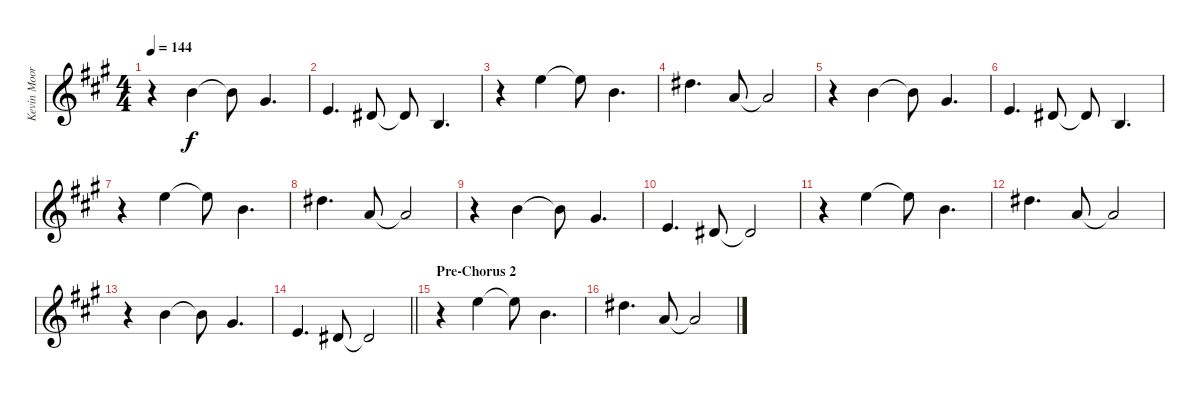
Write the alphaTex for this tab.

\track ("Kevin Moore Strings/Keys" "Kevin Moor") {instrument stringensemble1}
\staff {score}
\tuning (E4 B3 G3 D3 A2 E2 B1) {hide}
\ts (4 4)
\tempo 144
\clef g2
\ks f#minor
r.4{dy f} 12.2.4 12.2{t}.8 13.3.4{d} |
14.4.4{d} 13.4.8 13.4{t}.8 14.5.4{d} |
r.4 12.1.4 12.1{t}.8 12.2.4{d} |
16.2.4{d} 14.3.8 14.3{t}.2 |
r.4 12.2.4 12.2{t}.8 13.3.4{d} |
14.4.4{d} 13.4.8 13.4{t}.8 14.5.4{d} |
r.4 12.1.4 12.1{t}.8 12.2.4{d} |
16.2.4{d} 14.3.8 14.3{t}.2 |
r.4 12.2.4 12.2{t}.8 13.3.4{d} |
14.4.4{d} 13.4.8 13.4{t}.2 |
r.4 12.1.4 12.1{t}.8 12.2.4{d} |
16.2.4{d} 14.3.8 14.3{t}.2 |
r.4 12.2.4 12.2{t}.8 13.3.4{d} |
\barLineRight lightlight
14.4.4{d} 13.4.8 13.4{t}.2 |
\section ("" "Pre-Chorus 2")
r.4 12.1.4 12.1{t}.8 12.2.4{d} |
16.2.4{d} 14.3.8 14.3{t}.2
